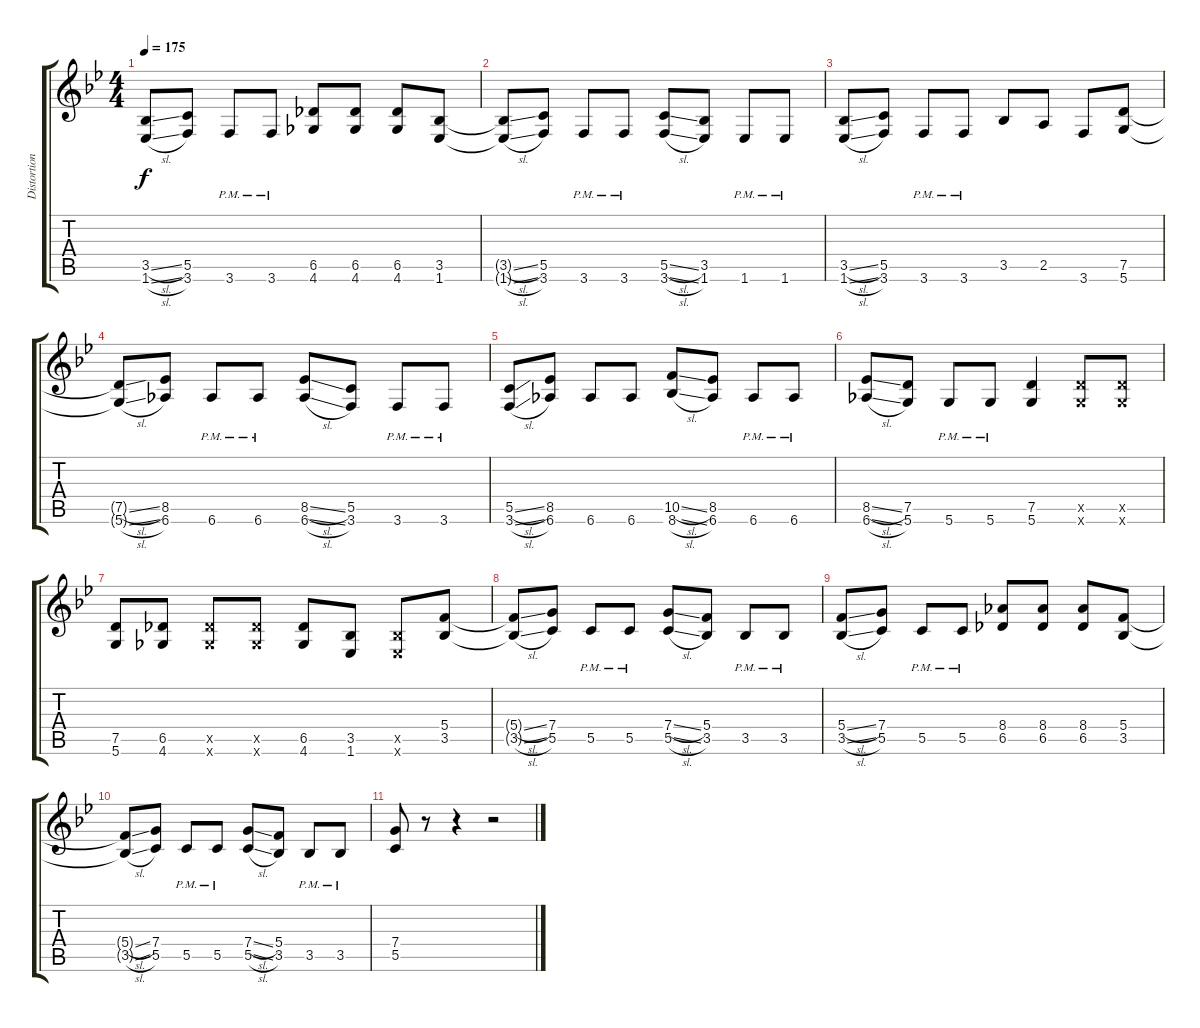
\track ("Distortion Guitar" "Distortion") {instrument distortionguitar}
\staff {score tabs}
\tuning (D4 A3 F3 C3 G2 D2) {hide}
\ts (4 4)
\tempo 175
\clef g2
\ks bb
(3.5{sl} 1.6{sl}).8{dy f} (5.5 3.6).8 3.6{pm}.8 3.6{pm}.8 (6.5 4.6).8 (6.5 4.6).8 (6.5 4.6).8 (3.5 1.6).8 |
(3.5{sl t} 1.6{sl t}).8 (5.5 3.6).8 3.6{pm}.8 3.6{pm}.8 (5.5{sl} 3.6{sl}).8 (3.5 1.6).8 1.6{pm}.8 1.6{pm}.8 |
(3.5{sl} 1.6{sl}).8 (5.5 3.6).8 3.6{pm}.8 3.6{pm}.8 3.5.8 2.5.8 3.6.8 (7.5 5.6).8 |
(7.5{sl t} 5.6{sl t}).8 (8.5 6.6).8 6.6{pm}.8 6.6{pm}.8 (8.5{sl} 6.6{sl}).8 (5.5 3.6).8 3.6{pm}.8 3.6{pm}.8 |
(5.5{sl} 3.6{sl}).8 (8.5 6.6).8 6.6.8 6.6.8 (10.5{sl} 8.6{sl}).8 (8.5 6.6).8 6.6{pm}.8 6.6{pm}.8 |
(8.5{sl} 6.6{sl}).8 (7.5 5.6).8 5.6{pm}.8 5.6{pm}.8 (7.5 5.6).4 (7.5{x} 5.6{x}).8 (7.5{x} 5.6{x}).8 |
(7.5 5.6).8 (6.5 4.6).8 (6.5{x} 4.6{x}).8 (6.5{x} 4.6{x}).8 (6.5 4.6).8 (3.5 1.6).8 (3.5{x} 1.6{x}).8 (5.4 3.5).8 |
(5.4{sl t} 3.5{sl t}).8 (7.4 5.5).8 5.5{pm}.8 5.5{pm}.8 (7.4{sl} 5.5{sl}).8 (5.4 3.5).8 3.5{pm}.8 3.5{pm}.8 |
(5.4{sl} 3.5{sl}).8 (7.4 5.5).8 5.5{pm}.8 5.5{pm}.8 (8.4 6.5).8 (8.4 6.5).8 (8.4 6.5).8 (5.4 3.5).8 |
(5.4{sl t} 3.5{sl t}).8 (7.4 5.5).8 5.5{pm}.8 5.5{pm}.8 (7.4{sl} 5.5{sl}).8 (5.4 3.5).8 3.5{pm}.8 3.5{pm}.8 |
(7.4 5.5).8 r.8 r.4 r.2
